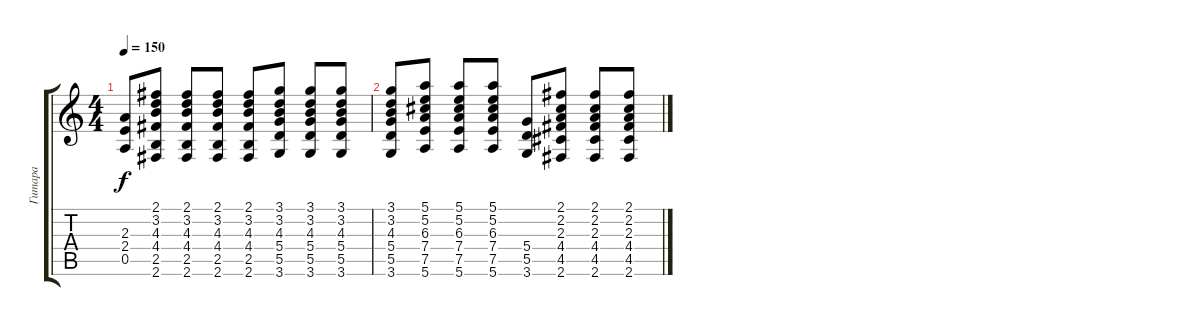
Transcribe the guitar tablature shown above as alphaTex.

\track ("Гитара" "Гитара") {instrument distortionguitar}
\staff {score tabs}
\tuning (E4 B3 G3 D3 A2 E2) {hide}
\ts (4 4)
\tempo 150
\clef g2
\ks c
(2.3 2.4 0.5).8{dy f} (2.1 3.2 4.3 4.4 2.5 2.6).8 (2.1 3.2 4.3 4.4 2.5 2.6).8 (2.1 3.2 4.3 4.4 2.5 2.6).8 (2.1 3.2 4.3 4.4 2.5 2.6).8 (3.1 3.2 4.3 5.4 5.5 3.6).8 (3.1 3.2 4.3 5.4 5.5 3.6).8 (3.1 3.2 4.3 5.4 5.5 3.6).8 |
(3.1 3.2 4.3 5.4 5.5 3.6).8 (5.1 5.2 6.3 7.4 7.5 5.6).8 (5.1 5.2 6.3 7.4 7.5 5.6).8 (5.1 5.2 6.3 7.4 7.5 5.6).8 (5.4 5.5 3.6).8 (2.1 2.2 2.3 4.4 4.5 2.6).8 (2.1 2.2 2.3 4.4 4.5 2.6).8 (2.1 2.2 2.3 4.4 4.5 2.6).8
